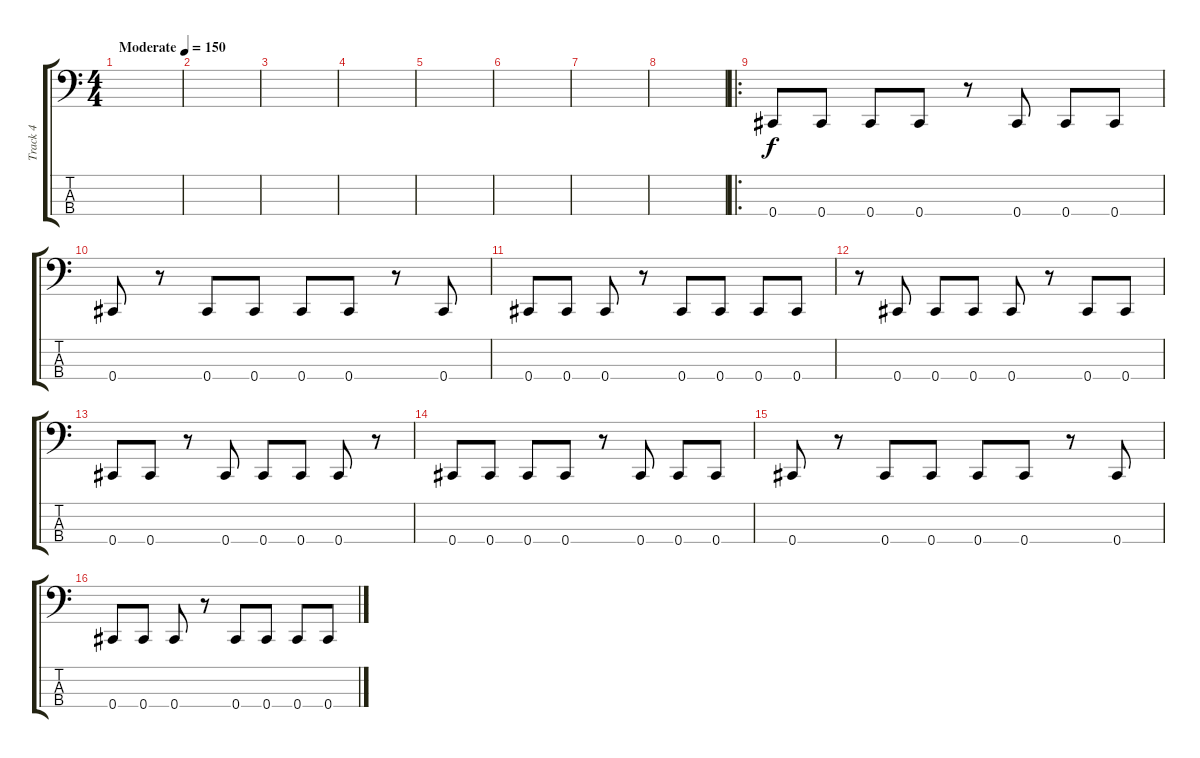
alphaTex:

\track ("Track 4" "Track 4") {instrument electricbasspick bank 36}
\staff {score tabs}
\tuning (Gb2 Db2 Ab1 Db1) {hide}
\ts (4 4)
\tempo (150 "Moderate")
\clef f4
\ks c
|
|
|
|
|
|
|
|
\ro
0.4.8 0.4.8 0.4.8 0.4.8 r.8 0.4.8 0.4.8 0.4.8 |
0.4.8 r.8 0.4.8 0.4.8 0.4.8 0.4.8 r.8 0.4.8 |
0.4.8 0.4.8 0.4.8 r.8 0.4.8 0.4.8 0.4.8 0.4.8 |
r.8 0.4.8 0.4.8 0.4.8 0.4.8 r.8 0.4.8 0.4.8 |
0.4.8 0.4.8 r.8 0.4.8 0.4.8 0.4.8 0.4.8 r.8 |
0.4.8 0.4.8 0.4.8 0.4.8 r.8 0.4.8 0.4.8 0.4.8 |
0.4.8 r.8 0.4.8 0.4.8 0.4.8 0.4.8 r.8 0.4.8 |
0.4.8 0.4.8 0.4.8 r.8 0.4.8 0.4.8 0.4.8 0.4.8
